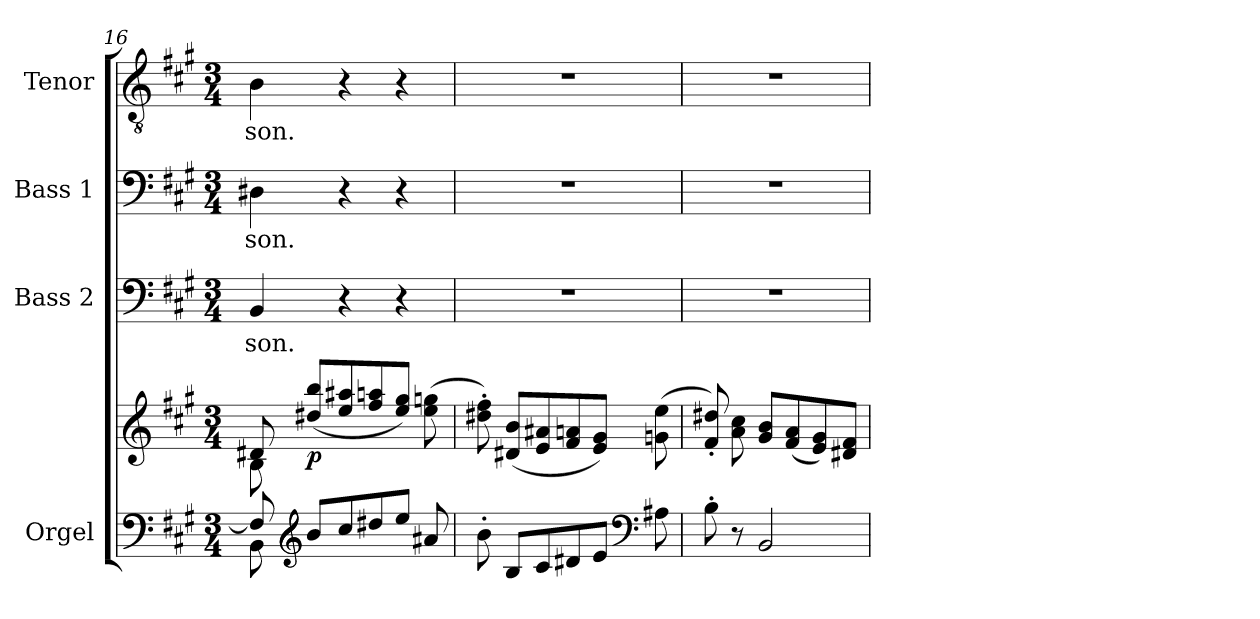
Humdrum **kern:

**kern	**kern	**dynam	**kern	**text	**kern	**text	**kern	**text
*part4	*part4	*part4	*part3	*part3	*part2	*part2	*part1	*part1
*staff5	*staff4	*staff4/5	*staff3	*staff3	*staff2	*staff2	*staff1	*staff1
*I"Orgel	*	*	*I"Bass 2	*	*I"Bass 1	*	*I"Tenor	*
*I'Org.	*	*	*I'B2.	*	*I'B1.	*	*I'T.	*
*clefF4	*clefG2	*	*clefF4	*	*clefF4	*	*clefGv2	*
*k[f#c#g#]	*k[f#c#g#]	*	*k[f#c#g#]	*	*k[f#c#g#]	*	*k[f#c#g#]	*
*A:	*A:	*	*A:	*	*A:	*	*A:	*
*M3/4	*M3/4	*	*M3/4	*	*M3/4	*	*M3/4	*
=16	=16	=16	=16	=16	=16	=16	=16	=16
*^	*^	*	*	*	*	*	*	*
!	!	!	!	!	!	!LO:LY:b	!	!LO:LY:b	!	!LO:LY:b
8F#/]	8BB\	8d#X/	8B\	.	4BB/	-son.	4D#X\	-son.	4B\	-son.
*clefG2	*	*	*	*	*	*	*	*	*	*
!	!	!	!	!LO:DY:b	!	!	!	!	!	!
8b/L	8ryy	(<8dd#X/ 8bb/L	8ryy	p	.	.	.	.	.	.
8cc#/	4ryy	8ee/ 8aa#X/	4ryy	.	4r	.	4r	.	4r	.
8dd#X/	.	8ff#/ 8aan/	.	.	.	.	.	.	.	.
8ee/J	4ryy	8ee/ 8gg#/J)	4ryy	.	4r	.	4r	.	4r	.
8a#X/	.	(>8ee\ 8ggn\	.	.	.	.	.	.	.	.
*v	*v	*	*	*	*	*	*	*	*	*
*	*v	*v	*	*	*	*	*	*	*
=17	=17	=17	=17	=17	=17	=17	=17	=17
8b'>\	8dd#X\'> 8ff#\'>)	.	2.r	.	2.r	.	2.r	.
8B/L	(<8d#X/ 8b/L	.	.	.	.	.	.	.
8c#/	8e/ 8a#X/	.	.	.	.	.	.	.
8d#X/	8f#/ 8an/	.	.	.	.	.	.	.
8e/J	8e/ 8g#/J)	.	.	.	.	.	.	.
*clefF4	*	*	*	*	*	*	*	*
8A#X\	(>8gn\ 8ee\	.	.	.	.	.	.	.
!!LO:LB:g=z
=18	=18	=18	=18	=18	=18	=18	=18	=18
8B'>\	8f#/'< 8dd#X/'<)	.	2.r	.	2.r	.	2.r	.
8r	8a\ 8cc#\	.	.	.	.	.	.	.
2BB/	8g#/ 8b/L	.	.	.	.	.	.	.
.	(<8f#/ 8a/	.	.	.	.	.	.	.
.	8e/ 8g#/)	.	.	.	.	.	.	.
.	8d#X/ 8f#/J	.	.	.	.	.	.	.
=	=	=	=	=	=	=	=	=
*-	*-	*-	*-	*-	*-	*-	*-	*-
